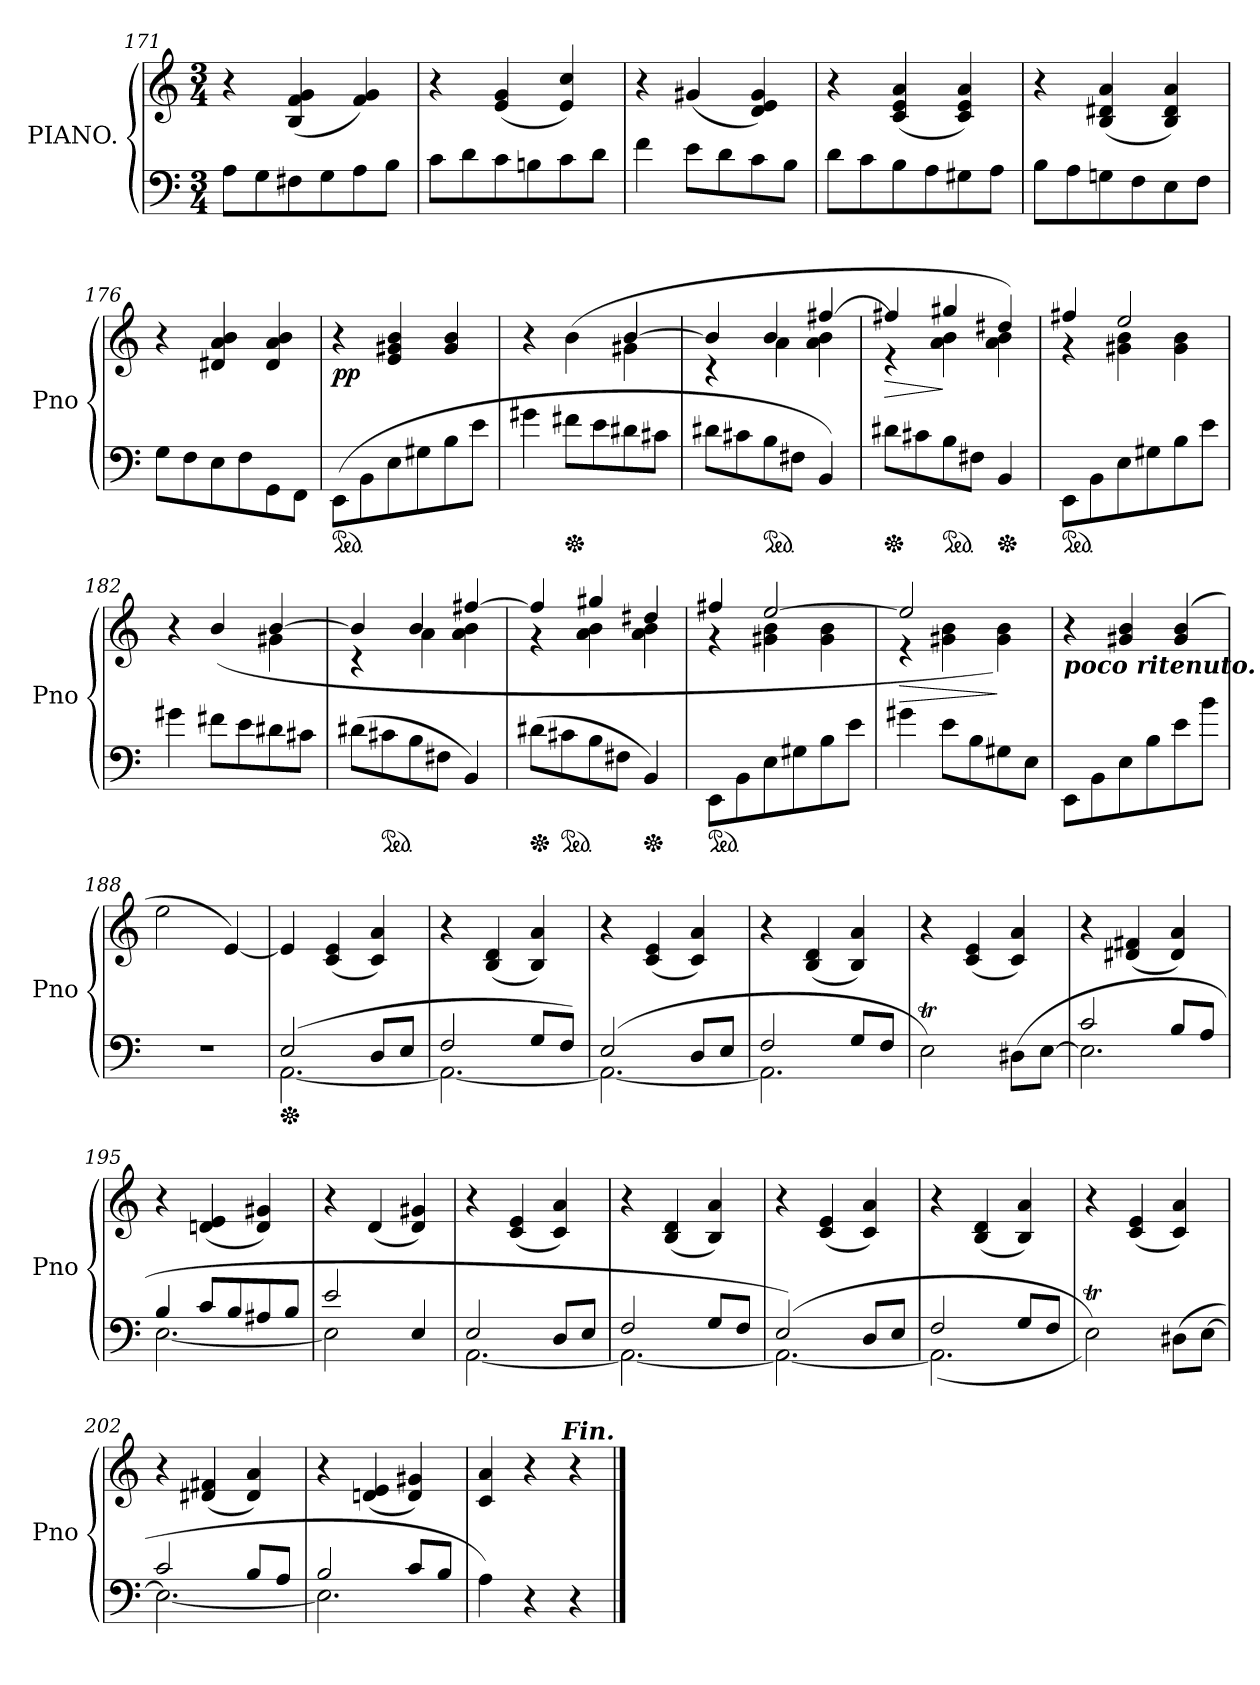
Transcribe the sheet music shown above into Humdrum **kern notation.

**kern	**kern	**dynam
*part1	*part1	*part1
*staff2	*staff1	*staff1/2
*I"PIANO.	*	*
*I'Pno	*	*
*clefF4	*clefG2	*
*k[]	*k[]	*
*M3/4	*M3/4	*
=171	=171	=171
8AL	4r	.
8G	.	.
8F#X	(>4B 4f 4g	.
8G	.	.
8A	4f 4g)	.
8BJ	.	.
=172	=172	=172
8cL	4r	.
8d	.	.
8c	(>4e 4g	.
8Bn	.	.
8c	4e 4cc)	.
8dJ	.	.
=173	=173	=173
4f	4r	.
8eL	(>4g#X	.
8d	.	.
8c	4d 4e 4g#)	.
8BJ	.	.
=174	=174	=174
8dL	4r	.
8c	.	.
8B	(>4c 4e 4a	.
8A	.	.
8G#X	4c 4e 4a)	.
8AJ	.	.
=175	=175	=175
8BL	4r	.
8A	.	.
8Gn	(>4B 4d#X 4a	.
8F	.	.
8E	4B 4d# 4a)	.
8FJ	.	.
=176	=176	=176
8G\L	4r	.
8F	.	.
8E	4d#X 4a 4b	.
8F	.	.
8GG	4d# 4a 4b	.
8FFJ	.	.
=177	=177	=177
!LO:TX:b:color=crimson:t=⚠	!	!
*ped	*	*
(>8EEL	4r	pp
8BB	.	.
8E	4e 4g#X 4b	.
8G#X	.	.
8B	4g# 4b	.
8eJ	.	.
=178	=178	=178
*	*^	*
4g#X	4r	2ryy	.
*Xped	*	*	*
8f#XL	(>4b	.	.
8e	.	.	.
8d#X	[4b	4g#X	.
8c#XJ	.	.	.
=179	=179	=179	=179
8d#XL	4b]	4rc	.
8c#X	.	.	.
*ped	*	*	*
8B	4b	4a	.
8F#XJ	.	.	.
4BB/)	[4ff#X	4a 4b	.
=180	=180	=180	=180
!	!	!	!LO:HP:b
*Xped	*	*	*
8d#XL	4ff#X]	4re	>
8c#X	.	.	.
*ped	*	*	*
8B	4gg#X	4a 4b	]
8F#XJ	.	.	.
*Xped	*	*	*
4BB/	4dd#X)	4a 4b	.
=181	=181	=181	=181
*ped	*	*	*
8EEL	4ff#X	4rg	.
8BB	.	.	.
8E	2ee	4g#X 4b	.
8G#X	.	.	.
8B	.	4g# 4b	.
8eJ	.	.	.
=182	=182	=182	=182
4g#X	4r	2ryy	.
8f#XL	(>4b/	.	.
8e	.	.	.
8d#X	[4b	4g#X	.
8c#XJ	.	.	.
=183	=183	=183	=183
(>8d#XL	4b]	4rc	.
*ped	*	*	*
8c#X	.	.	.
8B	4b	4a	.
8F#XJ	.	.	.
4BB)	[4ff#X	4a 4b	.
=184	=184	=184	=184
*Xped	*	*	*
(>8d#XL	4ff#]	4rg	.
*ped	*	*	*
8c#X	.	.	.
8B	4gg#X	4a 4b	.
8F#XJ	.	.	.
*Xped	*	*	*
4BB)	4dd#X	4a 4b	.
=185	=185	=185	=185
*ped	*	*	*
8EEL	4ff#X	4rg	.
8BB	.	.	.
8E	[2ee	4g#X 4b	.
8G#X	.	.	.
8B	.	4g# 4b	.
8eJ	.	.	.
=186	=186	=186	=186
!	!	!	!LO:HP:b
4g#X	2ee]	4re	>
8eL	.	4g#X 4b	.
8B	.	.	.
8G#X	4ryy	4g#\ 4b\)	]
8EJ	.	.	.
*	*v	*v	*
=187	=187	=187
!	!LO:TX:b:Bi:t=poco ritenuto.	!
8EEL	4r	.
8BB	.	.
8E	4g#X 4b	.
8B	.	.
8e\	(>4g#/ 4b/	.
8b\J	.	.
=188	=188	=188
2.rF	2ee	.
.	[4e)	.
=189	=189	=189
*^	*	*
*Xped	*	*	*
(>2E	[<2.AA	4e]	.
.	.	(>4c 4e	.
8DL	.	4c 4a)	.
8EJ	.	.	.
=190	=190	=190	=190
2F	2.AA_<	4r	.
.	.	(>4B 4d	.
8GL	.	4B 4a)	.
8FJ)	.	.	.
=191	=191	=191	=191
(>2E	2.AA_	4r	.
.	.	(>4c 4e	.
8DL	.	4c 4a)	.
8EJ	.	.	.
=192	=192	=192	=192
2F	2.AA]	4r	.
.	.	(>4B 4d	.
8GL	.	4B 4a)	.
8FJ	.	.	.
*v	*v	*	*
=193	=193	=193
2Et)	4r	.
.	(>4c 4e	.
(>8D#XL	4c 4a)	.
[8EJ	.	.
=194	=194	=194
*^	*	*
2c	2.E]	4r	.
.	.	(>4d#X 4f#X	.
8BL	.	4d# 4a)	.
8AJ	.	.	.
=195	=195	=195	=195
4B	[2.E	4r	.
8cL	.	(>4dn 4e	.
8B	.	.	.
8A#X	.	4d 4g#X)	.
8BJ	.	.	.
=196	=196	=196	=196
2e	2E]	4r	.
.	.	(>4d	.
4E/	4ryy	4d 4g#X)	.
=197	=197	=197	=197
2E	[<2.AA	4r	.
.	.	(>4c 4e	.
8DL	.	4c 4a)	.
8EJ	.	.	.
=198	=198	=198	=198
2F	2.AA_<	4r	.
.	.	(>4B 4d	.
8GL	.	4B 4a)	.
8FJ	.	.	.
=199	=199	=199	=199
(>2E)	2.AA_	4r	.
.	.	(>4c 4e	.
8DL	.	4c 4a)	.
8EJ	.	.	.
=200	=200	=200	=200
2F	(<2.AA]	4r	.
.	.	(>4B 4d	.
8GL	.	4B 4a)	.
8FJ	.	.	.
*v	*v	*	*
=201	=201	=201
2Et))	4r	.
.	(>4c 4e	.
(>8D#XL	4c 4a)	.
[<8EJ	.	.
=202	=202	=202
*^	*	*
2c	2.E_	4r	.
.	.	(>4d#X 4f#X	.
8BL	.	4d# 4a)	.
8AJ	.	.	.
=203	=203	=203	=203
2B	2.E]	4r	.
.	.	(>4dn 4e	.
8cL	.	4d 4g#X)	.
8BJ	.	.	.
*v	*v	*	*
=204	=204	=204
4A)	4c 4a	.
4r	4r	.
4r	4r	.
!	!LO:TX:a:Bi:t=Fin.	!
==	==	==
*-	*-	*-
